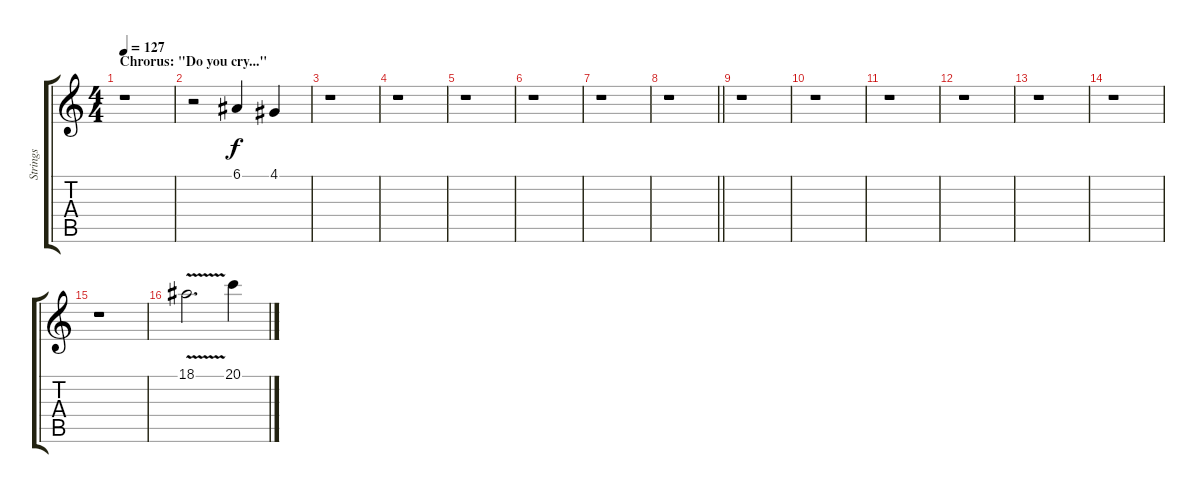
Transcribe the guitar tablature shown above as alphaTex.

\track ("Strings" "Strings") {instrument piccolo}
\staff {score tabs}
\tuning (E4 B3 G3 D3 A2 E2) {hide}
\ts (4 4)
\section ("" "Chrorus: \"Do you cry...\"")
\tempo 127
\clef g2
\ks c
r.1{dy f} |
r.2{instrument piccolo} 6.1.4 4.1.4 |
r.1 |
r.1 |
r.1 |
r.1 |
r.1 |
\barLineRight lightlight
r.1 |
\section ("" "")
r.1 |
r.1 |
r.1 |
r.1 |
r.1 |
r.1 |
r.1 |
18.1{v}.2{d volume 8 instrument distortionguitar} 20.1.4
